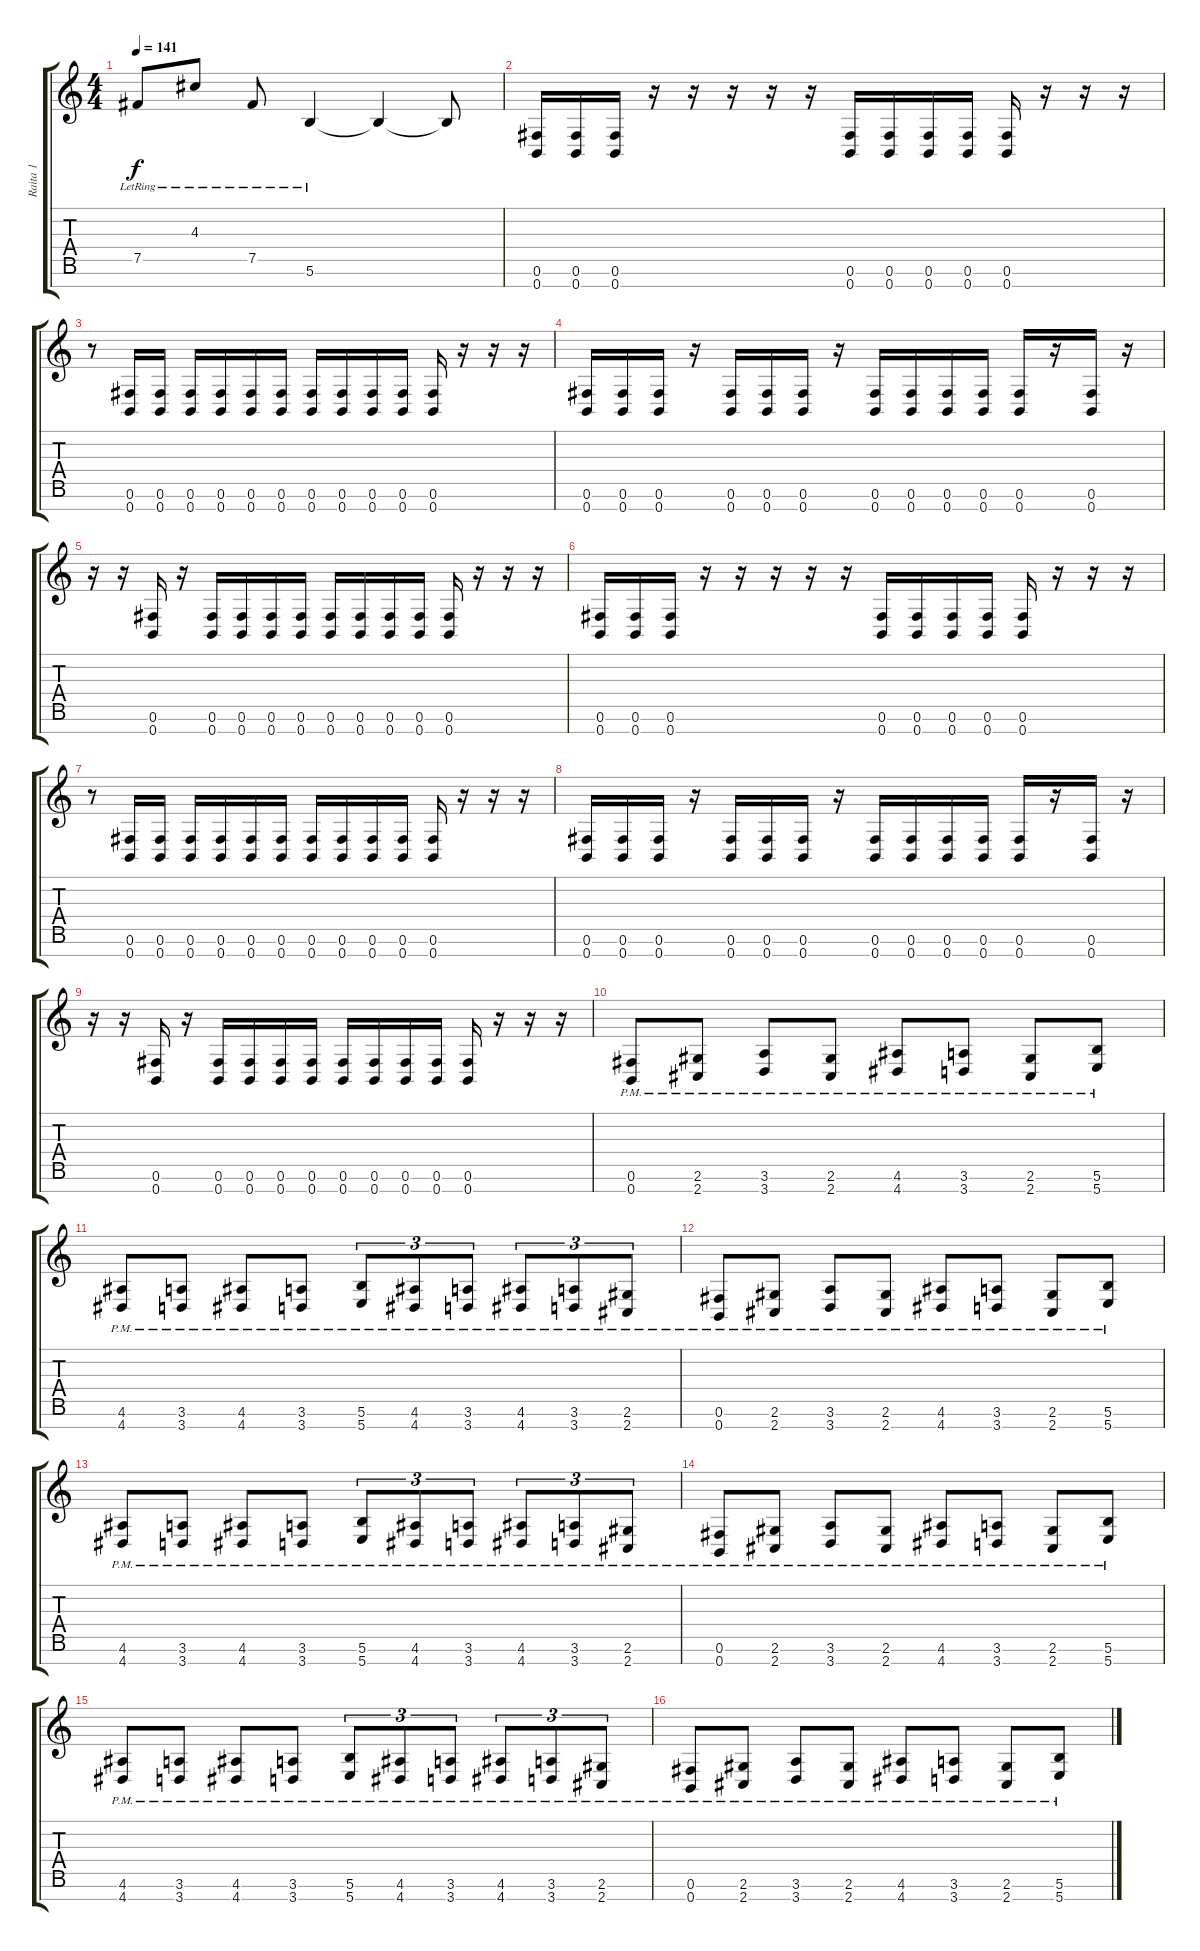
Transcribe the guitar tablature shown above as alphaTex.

\track ("Raita 1" "Raita 1") {instrument distortionguitar}
\staff {score tabs}
\tuning (Gb4 Db4 A3 E3 B2 Gb2 B1) {hide}
\ts (4 4)
\tempo 141
\clef g2
\ks c
7.5{lr}.8{dy f} 4.3{lr}.8 7.5{lr}.8 5.6{lr}.4 5.6{t}.4 5.6{t}.8 |
(0.6 0.7).16{balance 0} (0.6 0.7).16 (0.6 0.7).16 r.16 r.16 r.16 r.16 r.16 (0.6 0.7).16 (0.6 0.7).16 (0.6 0.7).16 (0.6 0.7).16 (0.6 0.7).16 r.16 r.16 r.16 |
r.8 (0.6 0.7).16 (0.6 0.7).16 (0.6 0.7).16 (0.6 0.7).16 (0.6 0.7).16 (0.6 0.7).16 (0.6 0.7).16 (0.6 0.7).16 (0.6 0.7).16 (0.6 0.7).16 (0.6 0.7).16 r.16 r.16 r.16 |
(0.6 0.7).16 (0.6 0.7).16 (0.6 0.7).16 r.16 (0.6 0.7).16 (0.6 0.7).16 (0.6 0.7).16 r.16 (0.6 0.7).16 (0.6 0.7).16 (0.6 0.7).16 (0.6 0.7).16 (0.6 0.7).16 r.16 (0.6 0.7).16 r.16 |
r.16 r.16 (0.6 0.7).16 r.16 (0.6 0.7).16 (0.6 0.7).16 (0.6 0.7).16 (0.6 0.7).16 (0.6 0.7).16 (0.6 0.7).16 (0.6 0.7).16 (0.6 0.7).16 (0.6 0.7).16 r.16 r.16 r.16 |
(0.6 0.7).16 (0.6 0.7).16 (0.6 0.7).16 r.16 r.16 r.16 r.16 r.16 (0.6 0.7).16 (0.6 0.7).16 (0.6 0.7).16 (0.6 0.7).16 (0.6 0.7).16 r.16 r.16 r.16 |
r.8 (0.6 0.7).16 (0.6 0.7).16 (0.6 0.7).16 (0.6 0.7).16 (0.6 0.7).16 (0.6 0.7).16 (0.6 0.7).16 (0.6 0.7).16 (0.6 0.7).16 (0.6 0.7).16 (0.6 0.7).16 r.16 r.16 r.16 |
(0.6 0.7).16 (0.6 0.7).16 (0.6 0.7).16 r.16 (0.6 0.7).16 (0.6 0.7).16 (0.6 0.7).16 r.16 (0.6 0.7).16 (0.6 0.7).16 (0.6 0.7).16 (0.6 0.7).16 (0.6 0.7).16 r.16 (0.6 0.7).16 r.16 |
r.16 r.16 (0.6 0.7).16 r.16 (0.6 0.7).16 (0.6 0.7).16 (0.6 0.7).16 (0.6 0.7).16 (0.6 0.7).16 (0.6 0.7).16 (0.6 0.7).16 (0.6 0.7).16 (0.6 0.7).16 r.16 r.16 r.16 |
(0.6{pm} 0.7{pm}).8 (2.6{pm} 2.7{pm}).8 (3.6{pm} 3.7{pm}).8 (2.6{pm} 2.7{pm}).8 (4.6{pm} 4.7{pm}).8 (3.6{pm} 3.7{pm}).8 (2.6{pm} 2.7{pm}).8 (5.6{pm} 5.7{pm}).8 |
(4.6{pm} 4.7{pm}).8 (3.6{pm} 3.7{pm}).8 (4.6{pm} 4.7{pm}).8 (3.6{pm} 3.7{pm}).8 (5.6{pm} 5.7{pm}).8{tu (3 2)} (4.6{pm} 4.7{pm}).8{tu (3 2)} (3.6{pm} 3.7{pm}).8{tu (3 2)} (4.6{pm} 4.7{pm}).8{tu (3 2)} (3.6{pm} 3.7{pm}).8{tu (3 2)} (2.6{pm} 2.7{pm}).8{tu (3 2)} |
(0.6{pm} 0.7{pm}).8 (2.6{pm} 2.7{pm}).8 (3.6{pm} 3.7{pm}).8 (2.6{pm} 2.7{pm}).8 (4.6{pm} 4.7{pm}).8 (3.6{pm} 3.7{pm}).8 (2.6{pm} 2.7{pm}).8 (5.6{pm} 5.7{pm}).8 |
(4.6{pm} 4.7{pm}).8 (3.6{pm} 3.7{pm}).8 (4.6{pm} 4.7{pm}).8 (3.6{pm} 3.7{pm}).8 (5.6{pm} 5.7{pm}).8{tu (3 2)} (4.6{pm} 4.7{pm}).8{tu (3 2)} (3.6{pm} 3.7{pm}).8{tu (3 2)} (4.6{pm} 4.7{pm}).8{tu (3 2)} (3.6{pm} 3.7{pm}).8{tu (3 2)} (2.6{pm} 2.7{pm}).8{tu (3 2)} |
(0.6{pm} 0.7{pm}).8 (2.6{pm} 2.7{pm}).8 (3.6{pm} 3.7{pm}).8 (2.6{pm} 2.7{pm}).8 (4.6{pm} 4.7{pm}).8 (3.6{pm} 3.7{pm}).8 (2.6{pm} 2.7{pm}).8 (5.6{pm} 5.7{pm}).8 |
(4.6{pm} 4.7{pm}).8 (3.6{pm} 3.7{pm}).8 (4.6{pm} 4.7{pm}).8 (3.6{pm} 3.7{pm}).8 (5.6{pm} 5.7{pm}).8{tu (3 2)} (4.6{pm} 4.7{pm}).8{tu (3 2)} (3.6{pm} 3.7{pm}).8{tu (3 2)} (4.6{pm} 4.7{pm}).8{tu (3 2)} (3.6{pm} 3.7{pm}).8{tu (3 2)} (2.6{pm} 2.7{pm}).8{tu (3 2)} |
(0.6{pm} 0.7{pm}).8 (2.6{pm} 2.7{pm}).8 (3.6{pm} 3.7{pm}).8 (2.6{pm} 2.7{pm}).8 (4.6{pm} 4.7{pm}).8 (3.6{pm} 3.7{pm}).8 (2.6{pm} 2.7{pm}).8 (5.6{pm} 5.7{pm}).8
